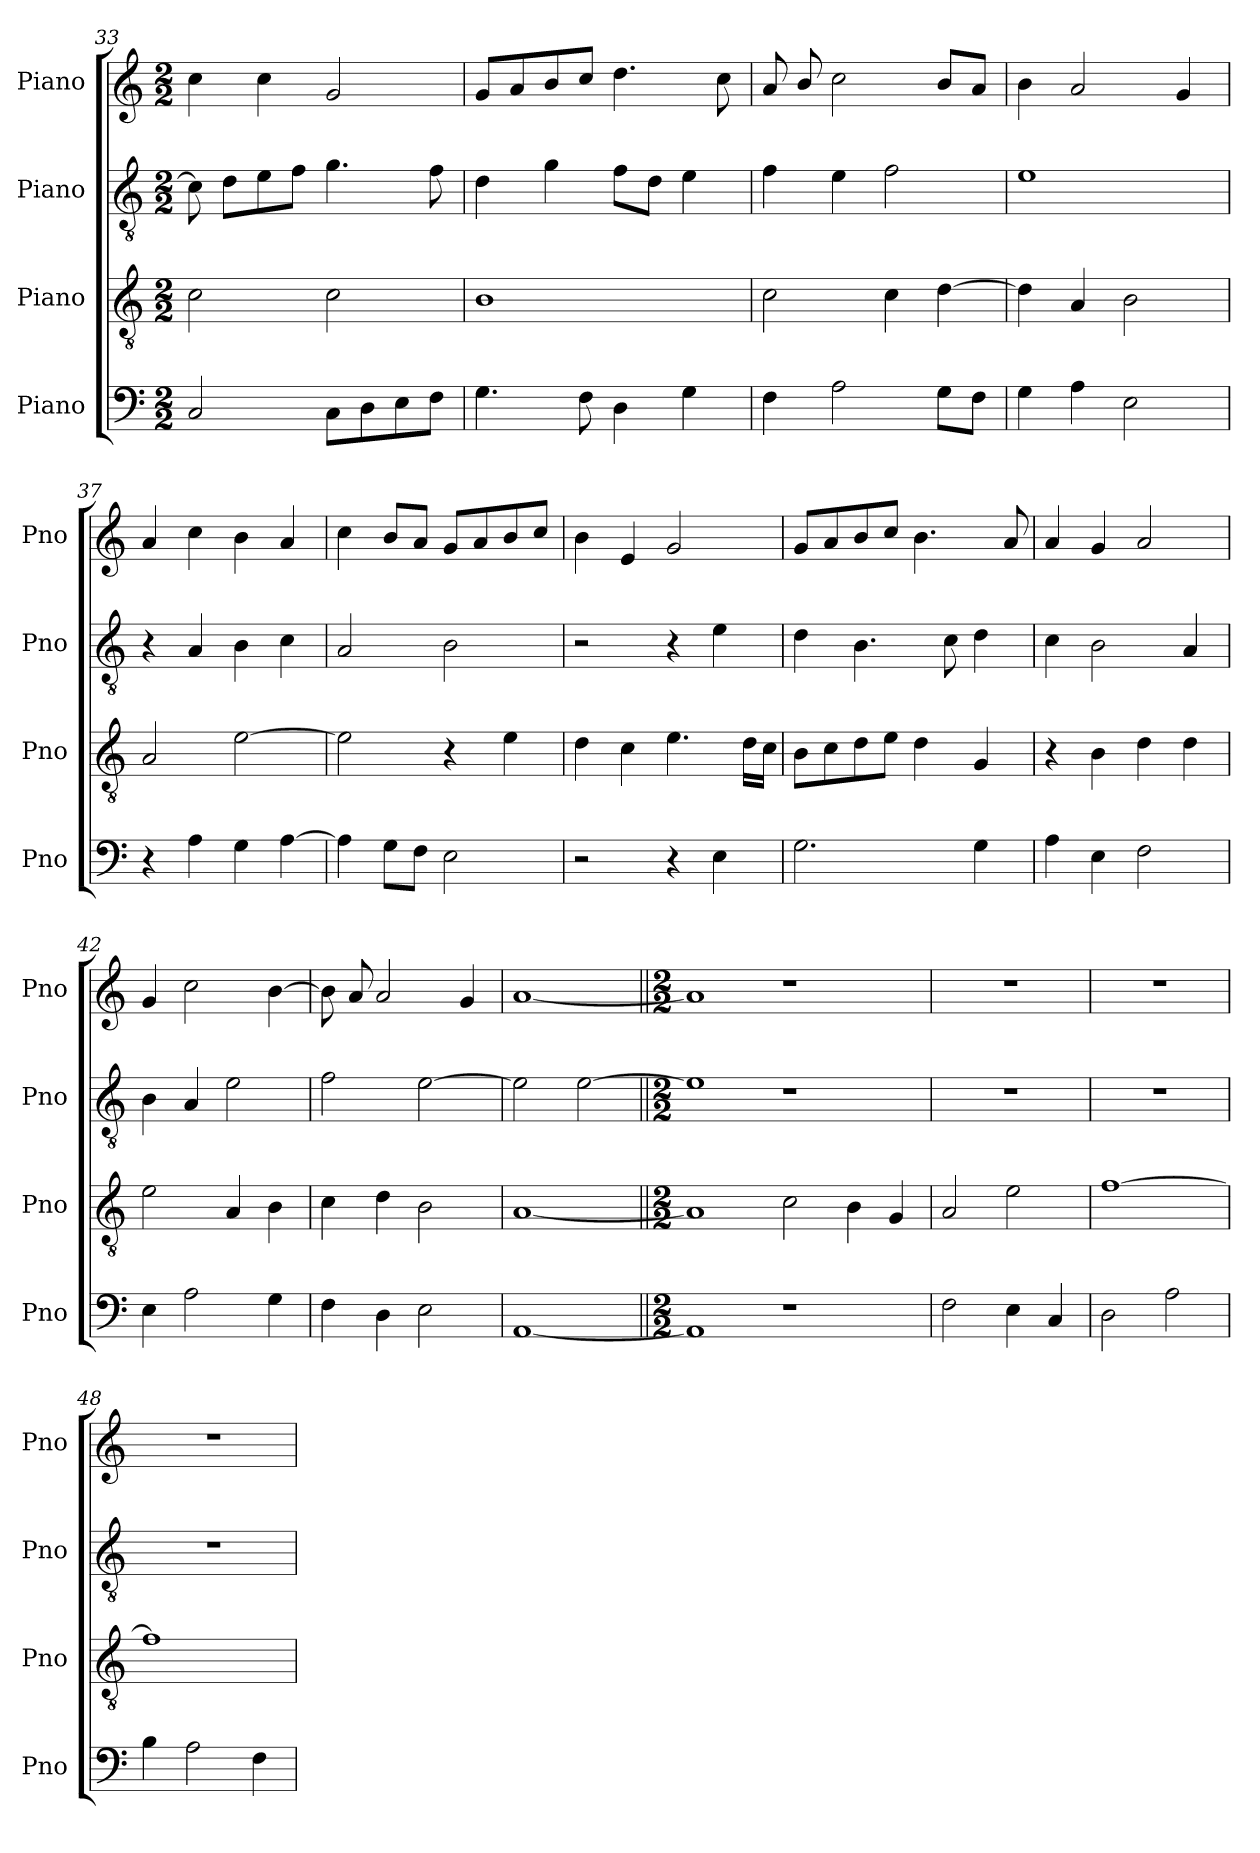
**kern	**kern	**kern	**kern
*part4	*part3	*part2	*part1
*staff4	*staff3	*staff2	*staff1
*I"Piano	*I"Piano	*I"Piano	*I"Piano
*I'Pno	*I'Pno	*I'Pno	*I'Pno
*clefF4	*clefGv2	*clefGv2	*clefG2
*k[]	*k[]	*k[]	*k[]
*M2/2	*M2/2	*M2/2	*M2/2
=33	=33	=33	=33
2C/	2c\	8c\]	4cc\
.	.	8d\L	.
.	.	8e\	4cc\
.	.	8f\J	.
8C\L	2c\	4.g\	2g/
8D\	.	.	.
8E\	.	.	.
8F\J	.	8f\	.
=34	=34	=34	=34
4.G\	1B	4d\	8g/L
.	.	.	8a/
.	.	4g\	8b/
8F\	.	.	8cc/J
4D\	.	8f\L	4.dd\
.	.	8d\J	.
4G\	.	4e\	.
.	.	.	8cc\
=35	=35	=35	=35
4F\	2c\	4f\	8a/
.	.	.	8b/
2A\	.	4e\	2cc\
.	4c\	2f\	.
8G\L	[4d\	.	8b/L
8F\J	.	.	8a/J
=36	=36	=36	=36
4G\	4d\]	1e	4b\
4A\	4A/	.	2a/
2E\	2B\	.	.
.	.	.	4g/
=37	=37	=37	=37
4r	2A/	4r	4a/
4A\	.	4A/	4cc\
4G\	[2e\	4B\	4b\
[4A\	.	4c\	4a/
=38	=38	=38	=38
4A\]	2e\]	2A/	4cc\
8G\L	.	.	8b/L
8F\J	.	.	8a/J
2E\	4r	2B\	8g/L
.	.	.	8a/
.	4e\	.	8b/
.	.	.	8cc/J
=39	=39	=39	=39
2r	4d\	2r	4b\
.	4c\	.	4e/
4r	4.e\	4r	2g/
4E\	.	4e\	.
.	16d\LL	.	.
.	16c\JJ	.	.
=40	=40	=40	=40
2.G\	8B\L	4d\	8g/L
.	8c\	.	8a/
.	8d\	4.B\	8b/
.	8e\J	.	8cc/J
.	4d\	.	4.b\
.	.	8c\	.
4G\	4G/	4d\	.
.	.	.	8a/
=41	=41	=41	=41
4A\	4r	4c\	4a/
4E\	4B\	2B\	4g/
2F\	4d\	.	2a/
.	4d\	4A/	.
=42	=42	=42	=42
4E\	2e\	4B\	4g/
2A\	.	4A/	2cc\
.	4A/	2e\	.
4G\	4B\	.	[4b\
=43	=43	=43	=43
4F\	4c\	2f\	8b\]
.	.	.	8a/
4D\	4d\	.	2a/
2E\	2B\	[2e\	.
.	.	.	4g/
=44	=44	=44	=44
[1AA	[1A	2e\]	[1a
.	.	[2e	.
=45||	=45||	=45||	=45||
*M2/2	*M2/2	*M2/2	*M2/2
1AA]	1A]	1e]	1a]
1r	2c\	1r	1r
.	4B\	.	.
.	4G/	.	.
=46	=46	=46	=46
2F\	2A/	1r	1r
4E\	2e\	.	.
4C/	.	.	.
=47	=47	=47	=47
2D\	[1f	1r	1r
2A\	.	.	.
=48	=48	=48	=48
4B\	1f]	1r	1r
2A\	.	.	.
4F\	.	.	.
=	=	=	=
*-	*-	*-	*-
